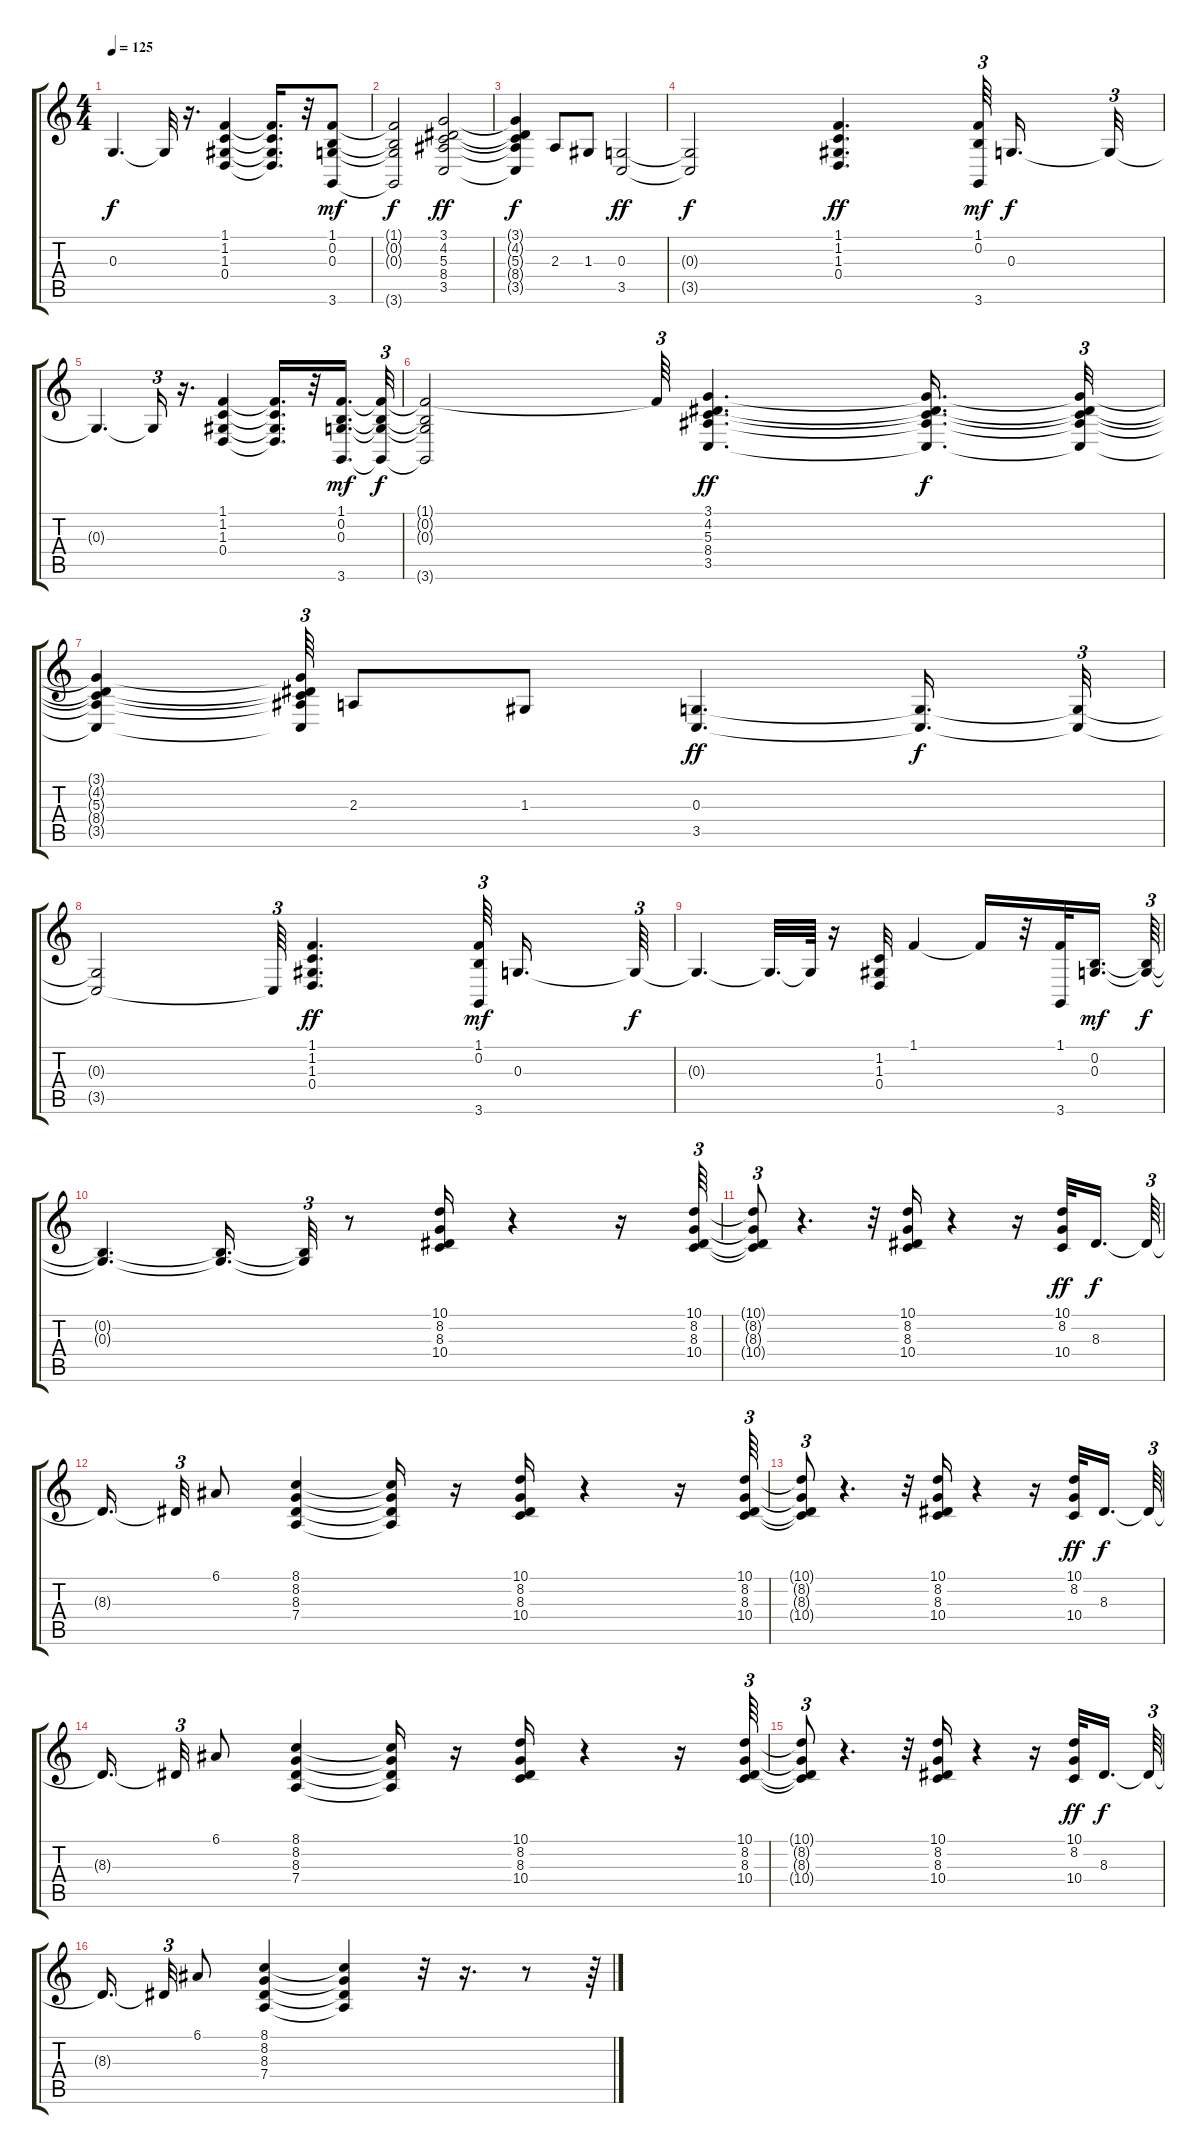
\track "" {instrument acousticgrandpiano}
\staff {score tabs}
\tuning (E4 B3 G3 D3 A2 E2) {hide}
\ts (4 4)
\tempo 125
\clef g2
\ks c
0.3{t}.4{d dy f} 0.3{t}.32 r.16{d} (1.1 1.2 1.3 0.4).4 (1.1{t} 1.2{t} 1.3{t} 0.4{t}).16{d} r.32 (1.1 0.2 0.3 3.6).8{dy mf} |
(1.1{t} 0.2{t} 0.3{t} 3.6{t}).2{dy f} (3.1 4.2 5.3 8.4 3.5).2{dy ff} |
(3.1{t} 4.2{t} 5.3{t} 8.4{t} 3.5{t}).4{dy f} 2.3.8 1.3.8 (0.3 3.5).2{dy ff} |
(0.3{t} 3.5{t}).2{dy f} (1.1 1.2 1.3 0.4).4{d dy ff} (1.1 0.2 3.6).64{tu (3 2) dy mf} 0.3.16{d dy f} 0.3{t}.32{tu (3 2)} |
0.3{t}.4{d} 0.3{t}.16{tu (3 2)} r.16{d} (1.1 1.2 1.3 0.4).4 (1.1{t} 1.2{t} 1.3{t} 0.4{t}).16{d} r.32 (1.1 0.2 0.3 3.6).16{d dy mf} (1.1{t} 0.2{t} 0.3{t} 3.6{t}).32{tu (3 2) dy f} |
(1.1{t} 0.2{t} 0.3{t} 3.6{t}).2 1.1{t}.64{tu (3 2)} (3.1 4.2 5.3 8.4 3.5).4{d dy ff} (3.1{t} 4.2{t} 5.3{t} 8.4{t} 3.5{t}).16{d dy f} (3.1{t} 4.2{t} 5.3{t} 8.4{t} 3.5{t}).32{tu (3 2)} |
(3.1{t} 4.2{t} 5.3{t} 8.4{t} 3.5{t}).4 (3.1{t} 4.2{t} 5.3{t} 8.4{t} 3.5{t}).64{tu (3 2)} 2.3.8 1.3.8 (0.3 3.5).4{d dy ff} (0.3{t} 3.5{t}).16{d dy f} (0.3{t} 3.5{t}).32{tu (3 2)} |
(0.3{t} 3.5{t}).2 3.5{t}.64{tu (3 2)} (1.1 1.2 1.3 0.4).4{d dy ff} (1.1 0.2 3.6).64{tu (3 2) dy mf} 0.3.16{d} 0.3{t}.64{tu (3 2) dy f} |
0.3{t}.4{d} 0.3{t}.32{d} 0.3{t}.64 r.16 (1.2 1.3 0.4).32 1.1.4 1.1{t}.16 r.32 (1.1 3.6).32 (0.2 0.3).16{d dy mf} (0.2{t} 0.3{t}).64{tu (3 2) dy f} |
(0.2{t} 0.3{t}).4{d} (0.2{t} 0.3{t}).16{d} (0.2{t} 0.3{t}).32{tu (3 2)} r.8 (10.1 8.2 8.3 10.4).16 r.4 r.16 (10.1 8.2 8.3 10.4).64{tu (3 2)} |
(10.1{t} 8.2{t} 8.3{t} 10.4{t}).8{tu (3 2)} r.4{d} r.32 (10.1 8.2 8.3 10.4).16 r.4 r.16 (10.1 8.2 10.4).32{dy ff} 8.3.16{d dy f} 8.3{t}.64{tu (3 2)} |
8.3{t}.16{d} 8.3{t}.32{tu (3 2)} 6.1.8 (8.1 8.2 8.3 7.4).4 (8.1{t} 8.2{t} 8.3{t} 7.4{t}).16 r.16 (10.1 8.2 8.3 10.4).16 r.4 r.16 (10.1 8.2 8.3 10.4).64{tu (3 2)} |
(10.1{t} 8.2{t} 8.3{t} 10.4{t}).8{tu (3 2)} r.4{d} r.32 (10.1 8.2 8.3 10.4).16 r.4 r.16 (10.1 8.2 10.4).32{dy ff} 8.3.16{d dy f} 8.3{t}.64{tu (3 2)} |
8.3{t}.16{d} 8.3{t}.32{tu (3 2)} 6.1.8 (8.1 8.2 8.3 7.4).4 (8.1{t} 8.2{t} 8.3{t} 7.4{t}).16 r.16 (10.1 8.2 8.3 10.4).16 r.4 r.16 (10.1 8.2 8.3 10.4).64{tu (3 2)} |
(10.1{t} 8.2{t} 8.3{t} 10.4{t}).8{tu (3 2)} r.4{d} r.32 (10.1 8.2 8.3 10.4).16 r.4 r.16 (10.1 8.2 10.4).32{dy ff} 8.3.16{d dy f} 8.3{t}.64{tu (3 2)} |
8.3{t}.16{d} 8.3{t}.32{tu (3 2)} 6.1.8 (8.1 8.2 8.3 7.4).4 (8.1{t} 8.2{t} 8.3{t} 7.4{t}).4 r.32 r.16{d} r.8 r.64{tu (3 2)}
